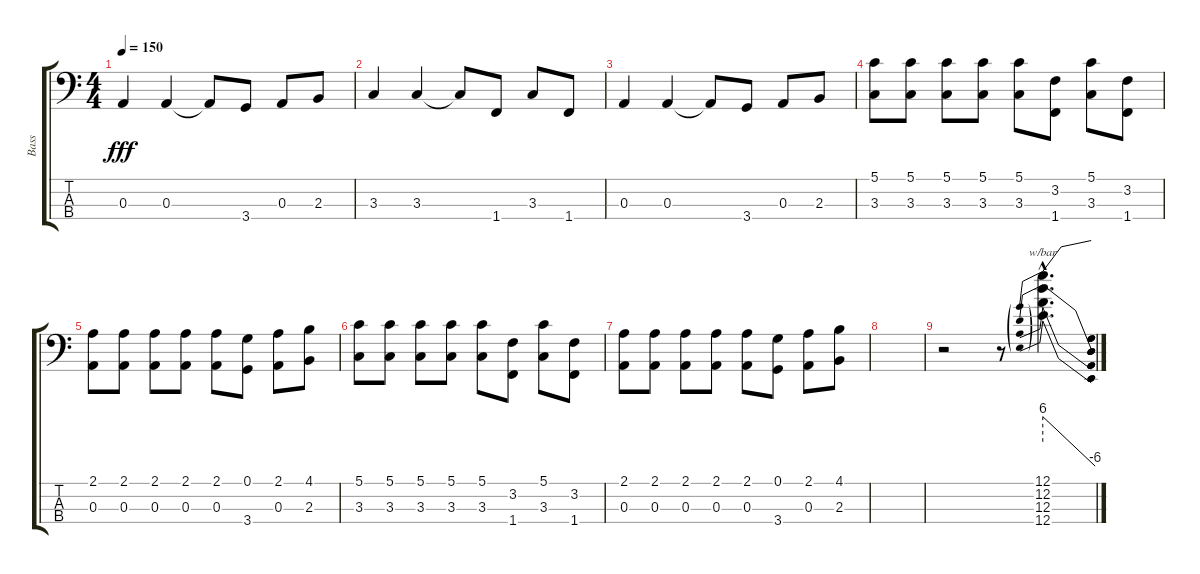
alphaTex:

\track ("Bass" "Bass") {instrument acousticbass}
\staff {score tabs}
\tuning (G2 D2 A1 E1) {hide}
\ts (4 4)
\tempo 150
\clef f4
\ks c
0.3.4{dy fff} 0.3.4 0.3{t}.8 3.4.8 0.3.8 2.3.8 |
3.3.4 3.3.4 3.3{t}.8 1.4.8 3.3.8 1.4.8 |
0.3.4 0.3.4 0.3{t}.8 3.4.8 0.3.8 2.3.8 |
(5.1 3.3).8 (5.1 3.3).8 (5.1 3.3).8 (5.1 3.3).8 (5.1 3.3).8 (3.2 1.4).8 (5.1 3.3).8 (3.2 1.4).8 |
(2.1 0.3).8 (2.1 0.3).8 (2.1 0.3).8 (2.1 0.3).8 (2.1 0.3).8 (0.1 3.4).8 (2.1 0.3).8 (4.1 2.3).8 |
(5.1 3.3).8 (5.1 3.3).8 (5.1 3.3).8 (5.1 3.3).8 (5.1 3.3).8 (3.2 1.4).8 (5.1 3.3).8 (3.2 1.4).8 |
(2.1 0.3).8 (2.1 0.3).8 (2.1 0.3).8 (2.1 0.3).8 (2.1 0.3).8 (0.1 3.4).8 (2.1 0.3).8 (4.1 2.3).8 |
|
r.2 r.8 (12.1{hac} 12.2{hac} 12.3{hac} 12.4{hac}).4{d tbe (predivedive default 0 24 60 -24)}
